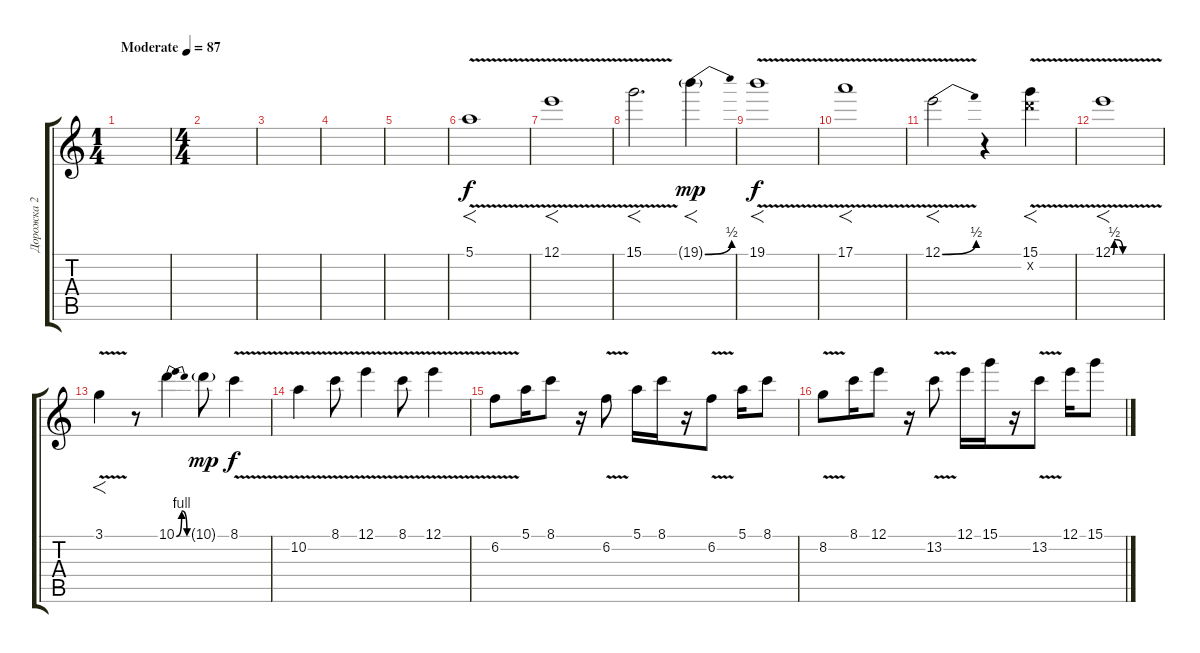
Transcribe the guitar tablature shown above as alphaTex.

\track ("Дорожка 2" "Дорожка 2") {instrument electricguitarjazz}
\staff {score tabs}
\tuning (E4 B3 G3 D3 A2 E2) {hide}
\ts (1 4)
\tempo (87 "Moderate")
\clef g2
\ks c
|
\ts (4 4)
|
|
|
|
5.1{v}.1{f} |
12.1{v}.1{f} |
15.1{v}.2{f d} 19.1{be (bend 0 0 60 2) g}.4{f dy mp} |
19.1{v}.1{f dy f} |
17.1{v}.1{f} |
12.1{be (bend 0 0 60 2) v}.2{f} r.4 (15.1{v} 15.2{x}).4{f} |
12.1{be (custom 0 0 2 2 5 2 13 0 60 0) v}.1{f} |
3.1{v}.4{f} r.8 10.1{be (bendrelease 0 0 15 4 45 4 60 0)}.4 10.1{g}.8{dy mp} 8.1{v}.4{dy f} |
10.2{v}.4 8.1{v}.8 12.1{v}.4 8.1{v}.8 12.1{v}.4 |
6.2{v}.8 5.1.16 8.1.8 r.16 6.2{v}.8 5.1.16 8.1.16 r.16 6.2{v}.8 5.1.16 8.1.8 |
8.2{v}.8 8.1.16 12.1.8 r.16 13.2{v}.8 12.1.16 15.1.16 r.16 13.2{v}.8 12.1.16 15.1.8
